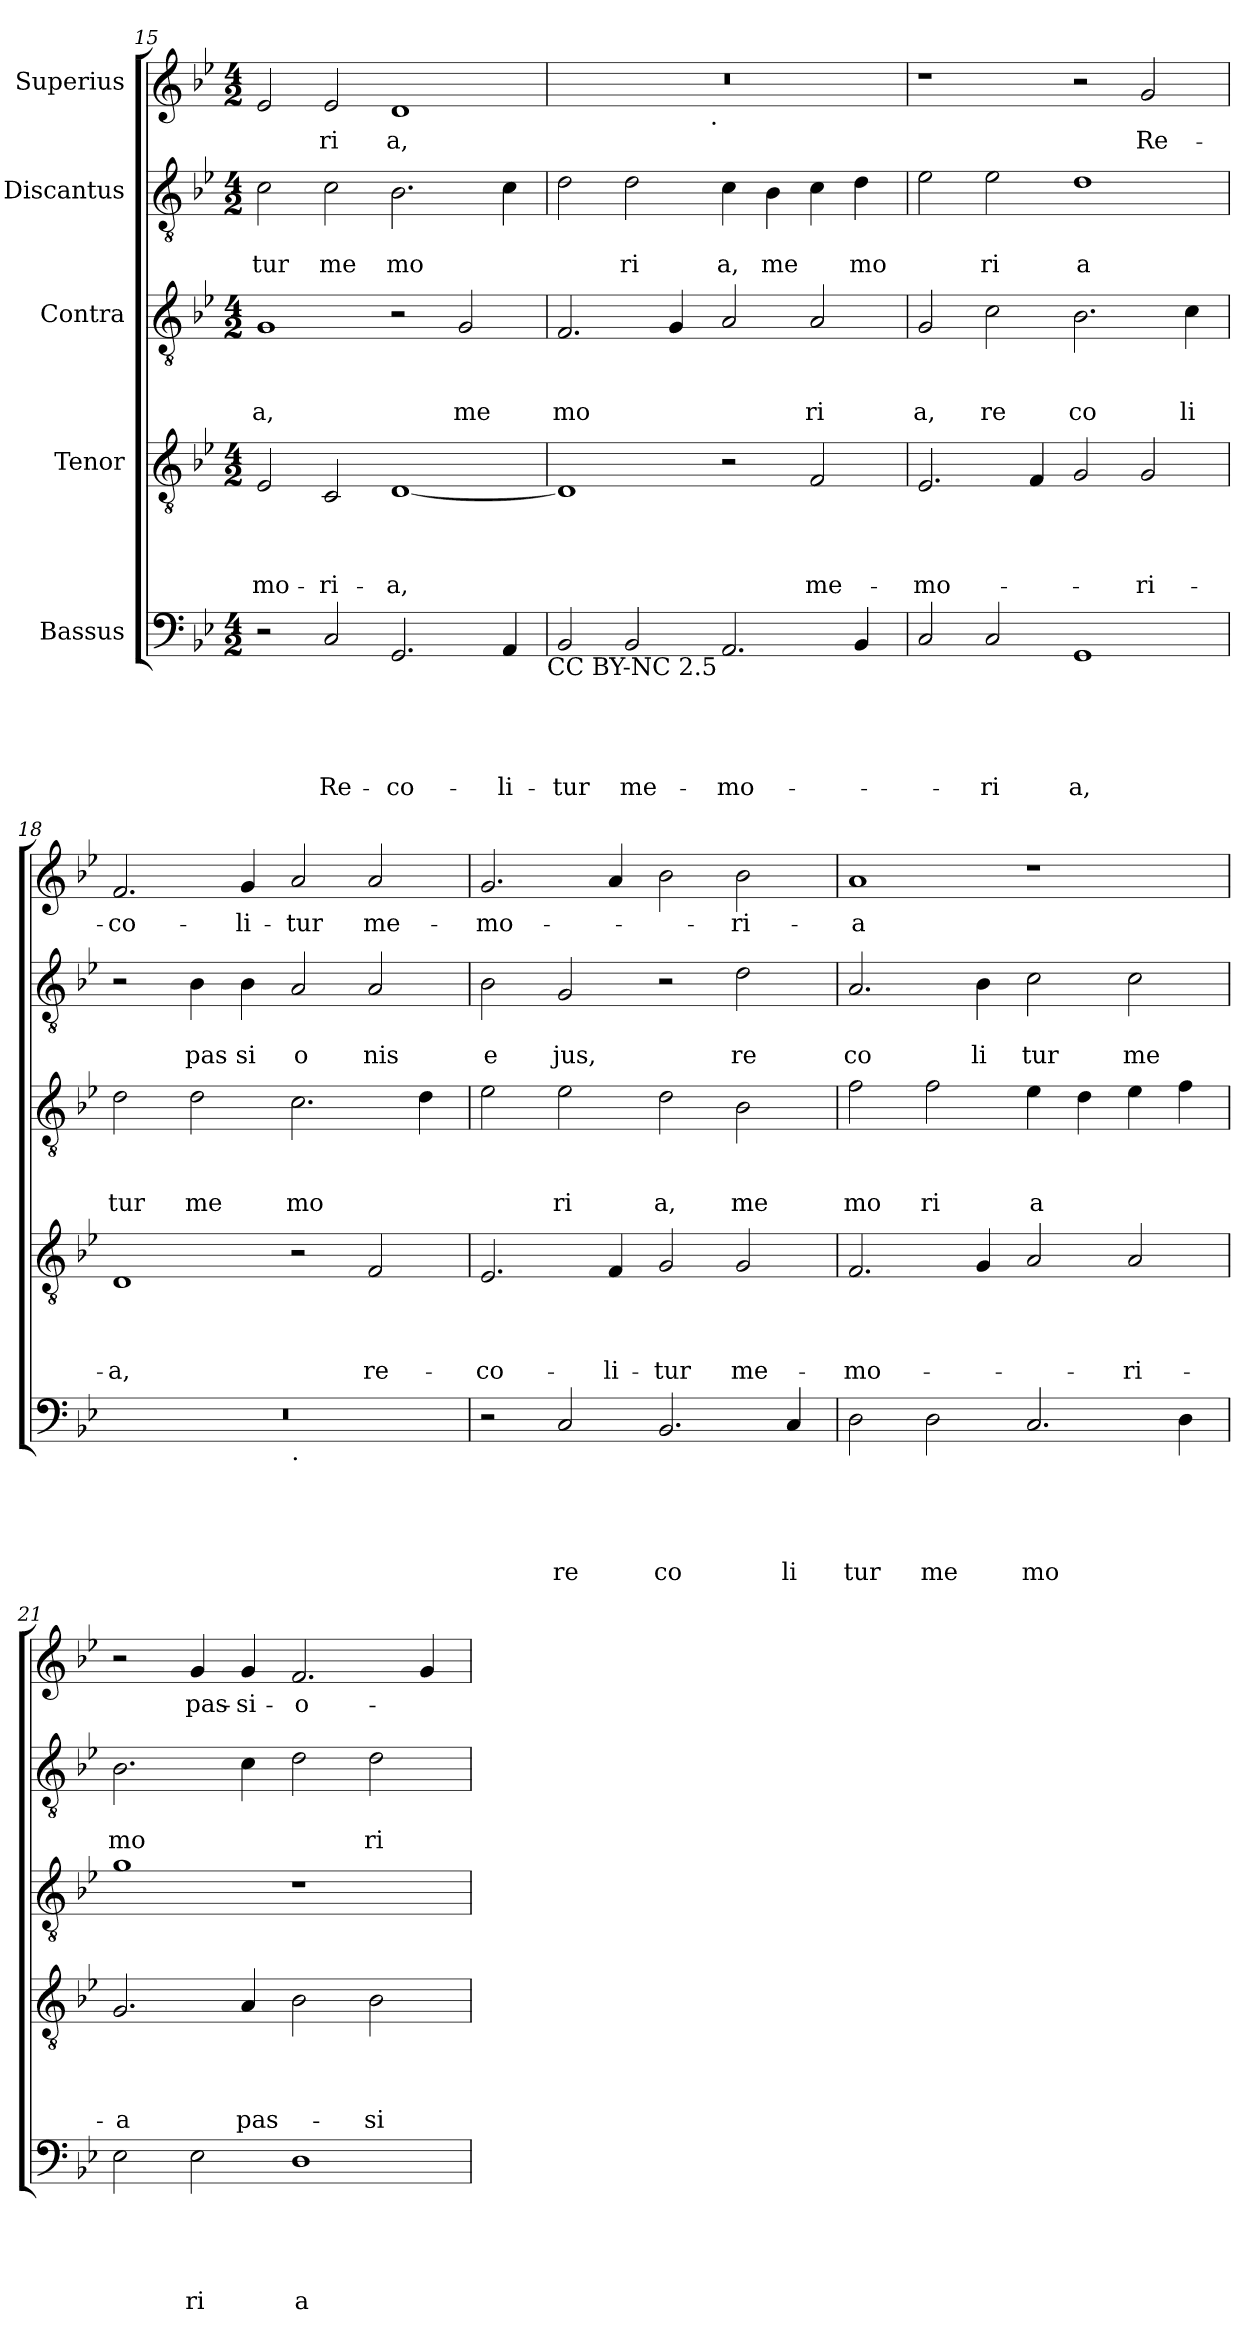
**kern	**text	**text	**text	**text	**text	**kern	**text	**text	**text	**text	**kern	**text	**text	**text	**kern	**text	**text	**kern	**text
*part5	*part5	*part5	*part5	*part5	*part5	*part4	*part4	*part4	*part4	*part4	*part3	*part3	*part3	*part3	*part2	*part2	*part2	*part1	*part1
*staff5	*staff5	*staff5	*staff5	*staff5	*staff5	*staff4	*staff4	*staff4	*staff4	*staff4	*staff3	*staff3	*staff3	*staff3	*staff2	*staff2	*staff2	*staff1	*staff1
*I"Bassus	*	*	*	*	*	*I"Tenor	*	*	*	*	*I"Contra	*	*	*	*I"Discantus	*	*	*I"Superius	*
*clefF4	*	*	*	*	*	*clefGv2	*	*	*	*	*clefGv2	*	*	*	*clefGv2	*	*	*clefG2	*
*k[b-e-]	*	*	*	*	*	*k[b-e-]	*	*	*	*	*k[b-e-]	*	*	*	*k[b-e-]	*	*	*k[b-e-]	*
*B-:	*	*	*	*	*	*B-:	*	*	*	*	*B-:	*	*	*	*B-:	*	*	*B-:	*
*M4/2	*	*	*	*	*	*M4/2	*	*	*	*	*M4/2	*	*	*	*M4/2	*	*	*M4/2	*
=15	=15	=15	=15	=15	=15	=15	=15	=15	=15	=15	=15	=15	=15	=15	=15	=15	=15	=15	=15
!	!	!	!	!	!	!	!	!	!	!LO:LY:b	!	!	!	!LO:LY:b	!	!	!LO:LY:b	!	!
2r	.	.	.	.	.	2E-/	.	.	.	-mo-	1G	.	.	a,	2c\	.	tur	2e-/	.
!	!	!	!	!	!LO:LY:b	!	!	!	!	!LO:LY:b	!	!	!	!	!	!	!LO:LY:b	!	!LO:LY:b
2C/	.	.	.	.	Re-	2C/	.	.	.	-ri-	.	.	.	.	2c\	.	me	2e-/	ri
!	!	!	!	!	!LO:LY:b	!	!	!	!	!LO:LY:b	!	!	!	!	!	!	!LO:LY:b	!	!LO:LY:b
2.GG/	.	.	.	.	-co-	[<1D	.	.	.	-a,	2r	.	.	.	2.B-\	.	mo	1d	a,
!	!	!	!	!	!	!	!	!	!	!	!	!	!	!LO:LY:b	!	!	!	!	!
.	.	.	.	.	.	.	.	.	.	.	2G/	.	.	me	.	.	.	.	.
!	!	!	!	!	!LO:LY:b	!	!	!	!	!	!	!	!	!	!	!	!	!	!
4AA/	.	.	.	.	-li-	.	.	.	.	.	.	.	.	.	4c\	.	.	.	.
!LO:TX:b:t=CC BY-NC 2.5	!	!	!	!	!	!	!	!	!	!	!	!	!	!	!	!	!	!	!
=16	=16	=16	=16	=16	=16	=16	=16	=16	=16	=16	=16	=16	=16	=16	=16	=16	=16	=16	=16
!	!	!	!	!	!LO:LY:b	!	!	!	!	!	!	!	!	!LO:LY:b	!	!	!	!	!
*	*	*	*	*	*	*	*	*	*	*	*	*	*	*	*	*	*	*^	*
2BB-/	.	.	.	.	-tur	1D]	.	.	.	.	2.F/	.	.	mo	2d\	.	.	0r	2ryy	.
!	!	!	!	!	!LO:LY:b	!	!	!	!	!	!	!	!	!	!	!	!LO:LY:b	!	!	!
2BB-/	.	.	.	.	me-	.	.	.	.	.	.	.	.	.	2d\	.	ri	.	4...ryy	.
.	.	.	.	.	.	.	.	.	.	.	4G/	.	.	.	.	.	.	.	.	.
!	!	!	!	!	!	!	!	!	!	!	!	!	!	!	!	!	!	!	!LO:TX:b:t=.	!
.	.	.	.	.	.	.	.	.	.	.	.	.	.	.	.	.	.	.	1ryy	.
!	!	!	!	!	!LO:LY:b	!	!	!	!	!	!	!	!	!	!	!	!LO:LY:b	!	!	!
2.AA/	.	.	.	.	-mo-	2r	.	.	.	.	2A/	.	.	.	4c\	.	a,	.	.	.
!	!	!	!	!	!	!	!	!	!	!	!	!	!	!	!	!	!LO:LY:b	!	!	!
.	.	.	.	.	.	.	.	.	.	.	.	.	.	.	4B-\	.	me	.	.	.
!	!	!	!	!	!	!	!	!	!	!LO:LY:b	!	!	!	!LO:LY:b	!	!	!	!	!	!
.	.	.	.	.	.	2F/	.	.	.	me-	2A/	.	.	ri	4c\	.	.	.	.	.
!	!	!	!	!	!	!	!	!	!	!	!	!	!	!	!	!	!LO:LY:b	!	!	!
4BB-/	.	.	.	.	.	.	.	.	.	.	.	.	.	.	4d\	.	mo	.	.	.
.	.	.	.	.	.	.	.	.	.	.	.	.	.	.	.	.	.	.	32ryy	.
!!LO:PB:g=z
=17	=17	=17	=17	=17	=17	=17	=17	=17	=17	=17	=17	=17	=17	=17	=17	=17	=17	=17	=17	=17
!	!	!	!	!	!	!	!	!	!	!LO:LY:b	!	!	!	!LO:LY:b	!	!	!	!	!	!
*	*	*	*	*	*	*	*	*	*	*	*	*	*	*	*	*	*	*v	*v	*
2C/	.	.	.	.	.	2.E-/	.	.	.	-mo-	2G/	.	.	a,	2e-\	.	.	1r	.
!	!	!	!	!	!LO:LY:b	!	!	!	!	!	!	!	!	!LO:LY:b	!	!	!LO:LY:b	!	!
2C/	.	.	.	.	-ri	.	.	.	.	.	2c\	.	.	re	2e-\	.	ri	.	.
.	.	.	.	.	.	4F/	.	.	.	.	.	.	.	.	.	.	.	.	.
!	!	!	!	!	!LO:LY:b	!	!	!	!	!	!	!	!	!LO:LY:b	!	!	!LO:LY:b	!	!
1GG	.	.	.	.	a,	2G/	.	.	.	.	2.B-\	.	.	co	1d	.	a	2r	.
!	!	!	!	!	!	!	!	!	!	!LO:LY:b	!	!	!	!	!	!	!	!	!LO:LY:b
.	.	.	.	.	.	2G/	.	.	.	-ri-	.	.	.	.	.	.	.	2g/	Re-
!	!	!	!	!	!	!	!	!	!	!	!	!	!	!LO:LY:b	!	!	!	!	!
.	.	.	.	.	.	.	.	.	.	.	4c\	.	.	li	.	.	.	.	.
=18	=18	=18	=18	=18	=18	=18	=18	=18	=18	=18	=18	=18	=18	=18	=18	=18	=18	=18	=18
!	!	!	!	!	!	!	!	!	!	!LO:LY:b	!	!	!	!LO:LY:b	!	!	!	!	!LO:LY:b
*^	*	*	*	*	*	*	*	*	*	*	*	*	*	*	*	*	*	*	*
0r	1ryy	.	.	.	.	.	1D	.	.	.	-a,	2d\	.	.	tur	2r	.	.	2.f/	-co-
!	!	!	!	!	!	!	!	!	!	!	!	!	!	!	!LO:LY:b	!	!	!LO:LY:b	!	!
.	.	.	.	.	.	.	.	.	.	.	.	2d\	.	.	me	4B-\	.	pas	.	.
!	!	!	!	!	!	!	!	!	!	!	!	!	!	!	!	!	!	!LO:LY:b	!	!LO:LY:b
.	.	.	.	.	.	.	.	.	.	.	.	.	.	.	.	4B-\	.	si	4g/	-li-
!	!LO:TX:b:t=.	!	!	!	!	!	!	!	!	!	!	!	!	!	!	!	!	!	!	!
!	!	!	!	!	!	!	!	!	!	!	!	!	!	!	!LO:LY:b	!	!	!LO:LY:b	!	!LO:LY:b
.	1ryy	.	.	.	.	.	2r	.	.	.	.	2.c\	.	.	mo	2A/	.	o	2a/	-tur
!	!	!	!	!	!	!	!	!	!	!	!LO:LY:b	!	!	!	!	!	!	!LO:LY:b	!	!LO:LY:b
.	.	.	.	.	.	.	2F/	.	.	.	re-	.	.	.	.	2A/	.	nis	2a/	me-
.	.	.	.	.	.	.	.	.	.	.	.	4d\	.	.	.	.	.	.	.	.
=19	=19	=19	=19	=19	=19	=19	=19	=19	=19	=19	=19	=19	=19	=19	=19	=19	=19	=19	=19	=19
!	!	!	!	!	!	!	!	!	!	!	!LO:LY:b	!	!	!	!	!	!	!LO:LY:b	!	!LO:LY:b
*v	*v	*	*	*	*	*	*	*	*	*	*	*	*	*	*	*	*	*	*	*
2r	.	.	.	.	.	2.E-/	.	.	.	-co-	2e-\	.	.	.	2B-\	.	e	2.g/	-mo-
!	!	!	!	!	!LO:LY:b	!	!	!	!	!	!	!	!	!LO:LY:b	!	!	!LO:LY:b	!	!
2C/	.	.	.	.	re	.	.	.	.	.	2e-\	.	.	ri	2G/	.	jus,	.	.
!	!	!	!	!	!	!	!	!	!	!LO:LY:b	!	!	!	!	!	!	!	!	!
.	.	.	.	.	.	4F/	.	.	.	-li-	.	.	.	.	.	.	.	4a/	.
!	!	!	!	!	!LO:LY:b	!	!	!	!	!LO:LY:b	!	!	!	!LO:LY:b	!	!	!	!	!
2.BB-/	.	.	.	.	co	2G/	.	.	.	-tur	2d\	.	.	a,	2r	.	.	2b-\	.
!	!	!	!	!	!	!	!	!	!	!LO:LY:b	!	!	!	!LO:LY:b	!	!	!LO:LY:b	!	!LO:LY:b
.	.	.	.	.	.	2G/	.	.	.	me-	2B-\	.	.	me	2d\	.	re	2b-\	-ri-
!	!	!	!	!	!LO:LY:b	!	!	!	!	!	!	!	!	!	!	!	!	!	!
4C/	.	.	.	.	li	.	.	.	.	.	.	.	.	.	.	.	.	.	.
=20	=20	=20	=20	=20	=20	=20	=20	=20	=20	=20	=20	=20	=20	=20	=20	=20	=20	=20	=20
!	!	!	!	!	!LO:LY:b	!	!	!	!	!LO:LY:b	!	!	!	!LO:LY:b	!	!	!LO:LY:b	!	!LO:LY:b
2D\	.	.	.	.	tur	2.F/	.	.	.	-mo-	2f\	.	.	mo	2.A/	.	co	1a	-a
!	!	!	!	!	!LO:LY:b	!	!	!	!	!	!	!	!	!LO:LY:b	!	!	!	!	!
2D\	.	.	.	.	me	.	.	.	.	.	2f\	.	.	ri	.	.	.	.	.
!	!	!	!	!	!	!	!	!	!	!	!	!	!	!	!	!	!LO:LY:b	!	!
.	.	.	.	.	.	4G/	.	.	.	.	.	.	.	.	4B-\	.	li	.	.
!	!	!	!	!	!LO:LY:b	!	!	!	!	!	!	!	!	!LO:LY:b	!	!	!LO:LY:b	!	!
2.C/	.	.	.	.	mo	2A/	.	.	.	.	4e-\	.	.	a	2c\	.	tur	1r	.
.	.	.	.	.	.	.	.	.	.	.	4d\	.	.	.	.	.	.	.	.
!	!	!	!	!	!	!	!	!	!	!LO:LY:b	!	!	!	!	!	!	!LO:LY:b	!	!
.	.	.	.	.	.	2A/	.	.	.	-ri-	4e-\	.	.	.	2c\	.	me	.	.
4D\	.	.	.	.	.	.	.	.	.	.	4f\	.	.	.	.	.	.	.	.
=21	=21	=21	=21	=21	=21	=21	=21	=21	=21	=21	=21	=21	=21	=21	=21	=21	=21	=21	=21
!	!	!	!	!	!	!	!	!	!	!LO:LY:b	!	!	!	!	!	!	!LO:LY:b	!	!
2E-\	.	.	.	.	.	2.G/	.	.	.	-a	1g	.	.	.	2.B-\	.	mo	2r	.
!	!	!	!	!	!LO:LY:b	!	!	!	!	!	!	!	!	!	!	!	!	!	!LO:LY:b
2E-\	.	.	.	.	ri	.	.	.	.	.	.	.	.	.	.	.	.	4g/	pas-
!	!	!	!	!	!	!	!	!	!	!LO:LY:b	!	!	!	!	!	!	!	!	!LO:LY:b
.	.	.	.	.	.	4A/	.	.	.	pas-	.	.	.	.	4c\	.	.	4g/	-si-
!	!	!	!	!	!LO:LY:b	!	!	!	!	!	!	!	!	!	!	!	!	!	!LO:LY:b
1D	.	.	.	.	a	2B-\	.	.	.	.	1r	.	.	.	2d\	.	.	2.f/	-o-
!	!	!	!	!	!	!	!	!	!	!LO:LY:b	!	!	!	!	!	!	!LO:LY:b	!	!
.	.	.	.	.	.	2B-\	.	.	.	-si-	.	.	.	.	2d\	.	ri	.	.
.	.	.	.	.	.	.	.	.	.	.	.	.	.	.	.	.	.	4g/	.
=	=	=	=	=	=	=	=	=	=	=	=	=	=	=	=	=	=	=	=
*-	*-	*-	*-	*-	*-	*-	*-	*-	*-	*-	*-	*-	*-	*-	*-	*-	*-	*-	*-
